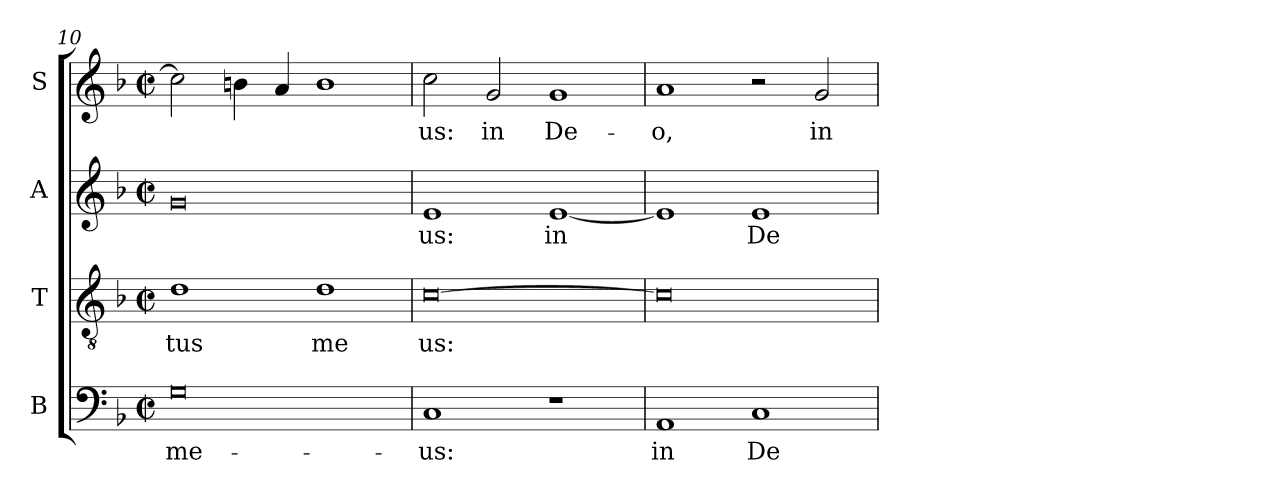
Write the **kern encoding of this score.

**kern	**text	**kern	**text	**kern	**text	**kern	**text
*part4	*part4	*part3	*part3	*part2	*part2	*part1	*part1
*staff4	*staff4	*staff3	*staff3	*staff2	*staff2	*staff1	*staff1
*I"B	*	*I"T	*	*I"A	*	*I"S	*
*I'B	*	*I'T	*	*I'A	*	*I'S	*
*clefF4	*	*clefGv2	*	*clefG2	*	*clefG2	*
*k[b-]	*	*k[b-]	*	*k[b-]	*	*k[b-]	*
*F:	*	*F:	*	*F:	*	*F:	*
*M2/2	*	*M2/2	*	*M2/2	*	*M2/2	*
*met(c|)	*	*met(c|)	*	*met(c|)	*	*met(c|)	*
=10	=10	=10	=10	=10	=10	=10	=10
!	!LO:LY:b:cj	!	!LO:LY:b:cj	!	!LO:LY:b:cj	!	!LO:LY:b:cj
0G	me-	1d	tus	0g	.	2cc\]	--
!	!	!	!	!	!	!	!LO:LY:b:cj
.	.	.	.	.	.	4bn\	--
!	!	!	!	!	!	!	!LO:LY:b:cj
.	.	.	.	.	.	4a/	--
!	!	!	!LO:LY:b:cj	!	!	!	!LO:LY:b:cj
.	.	1d	me	.	.	1b	--
=11	=11	=11	=11	=11	=11	=11	=11
!	!LO:LY:b:cj	!	!LO:LY:b:cj	!	!LO:LY:b:cj	!	!LO:LY:b:cj
1C	-us:	[>0c	us:	1e	us:	2cc\	-us:
!	!	!	!	!	!	!	!LO:LY:b:cj
.	.	.	.	.	.	2g/	in
!	!	!	!	!	!LO:LY:b:cj	!	!LO:LY:b:cj
1r	.	.	.	[<1e	in	1g	De-
=12	=12	=12	=12	=12	=12	=12	=12
!	!LO:LY:b:cj	!	!LO:LY:b:cj	!	!LO:LY:b:cj	!	!LO:LY:b:cj
1AA	in	0c]	.	1e]	.	1a	-o,
!	!LO:LY:b:cj	!	!	!	!LO:LY:b:cj	!	!
1C	De-	.	.	1e	De	2r	.
!	!	!	!	!	!	!	!LO:LY:b:cj
.	.	.	.	.	.	2g/	in
=	=	=	=	=	=	=	=
*-	*-	*-	*-	*-	*-	*-	*-
